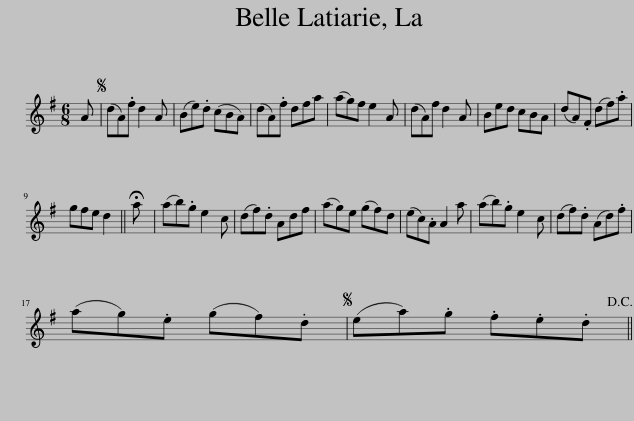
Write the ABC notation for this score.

X:1
L:1/8
M:6/8
I:linebreak $
K:G
V:1 treble
V:1
 A |S (dA).f d2 A | (Be).d (cBA) | (dA).f dfa | (ag)f e2 A | %5
 (dA)f d2 A | Bed cBA | (dA).F (df).a |$ gfe d2 || !fermata!a | %10
 (ab).g e2 c | (df).d Adf | (ag)e (gf)d | (ec).A A2 a | (ab).g e2 c | %15
 (df).d (Ad).f |$ (ag).e (gf).d |S (ea).g .f.e.d!D.C.! || %18
